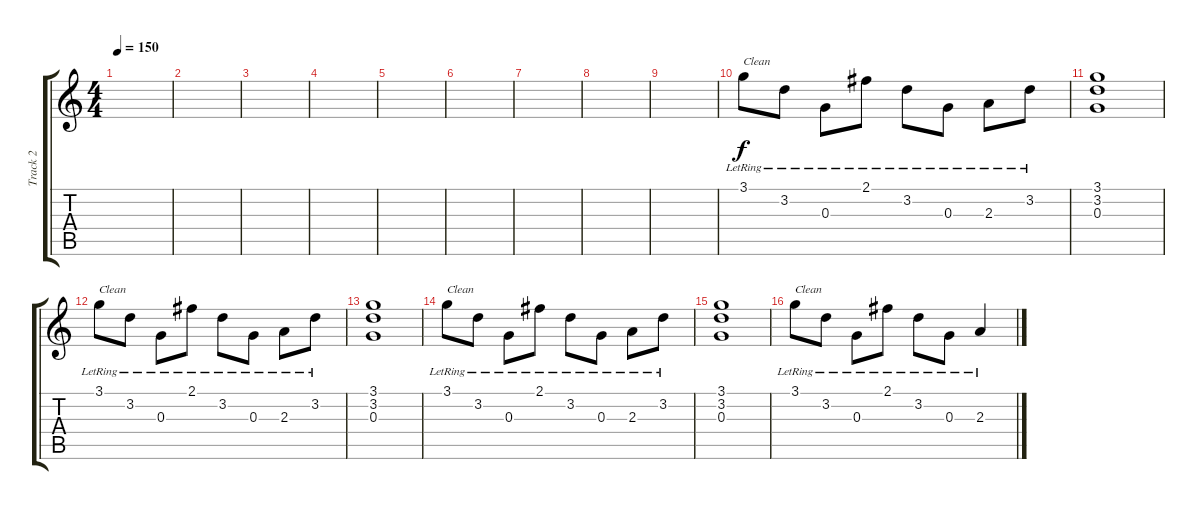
\track ("Track 2" "Track 2") {instrument distortionguitar}
\staff {score tabs}
\tuning (E4 B3 G3 D3 A2 E2) {hide}
\ts (4 4)
\tempo 150
\clef g2
\ks c
|
|
|
|
|
|
|
|
|
3.1{lr}.8{txt "Clean" volume 13 instrument electricguitarclean} 3.2{lr}.8 0.3{lr}.8 2.1{lr}.8 3.2{lr}.8 0.3{lr}.8 2.3{lr}.8 3.2{lr}.8 |
(3.1 3.2 0.3).1 |
3.1{lr}.8{txt "Clean" volume 13 instrument electricguitarclean} 3.2{lr}.8 0.3{lr}.8 2.1{lr}.8 3.2{lr}.8 0.3{lr}.8 2.3{lr}.8 3.2{lr}.8 |
(3.1 3.2 0.3).1 |
3.1{lr}.8{txt "Clean" volume 13 instrument electricguitarclean} 3.2{lr}.8 0.3{lr}.8 2.1{lr}.8 3.2{lr}.8 0.3{lr}.8 2.3{lr}.8 3.2{lr}.8 |
(3.1 3.2 0.3).1 |
3.1{lr}.8{txt "Clean" volume 13 instrument electricguitarclean} 3.2{lr}.8 0.3{lr}.8 2.1{lr}.8 3.2{lr}.8 0.3{lr}.8 2.3{lr}.4
